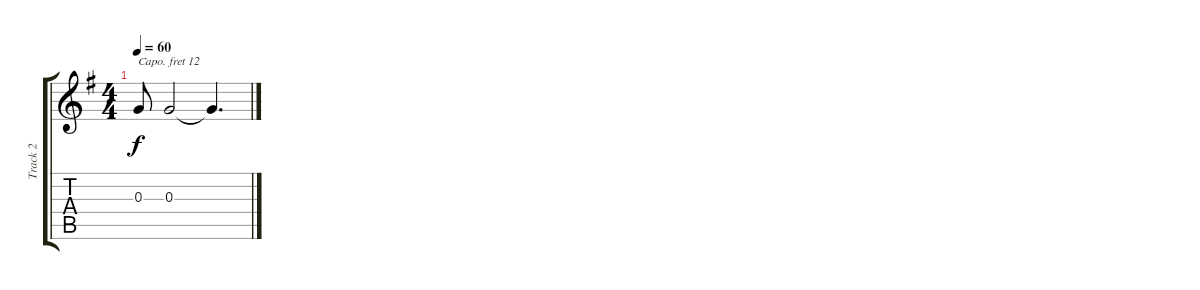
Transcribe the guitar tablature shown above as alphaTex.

\track ("Track 2" "Track 2") {instrument acousticgrandpiano}
\staff {score tabs}
\capo 12
\tuning (E4 B3 G3 D3 A2 D2) {hide}
\ts (4 4)
\tempo 60
\clef g2
\ks g
0.3.8{dy f} 0.3.2 0.3{t}.4{d}
